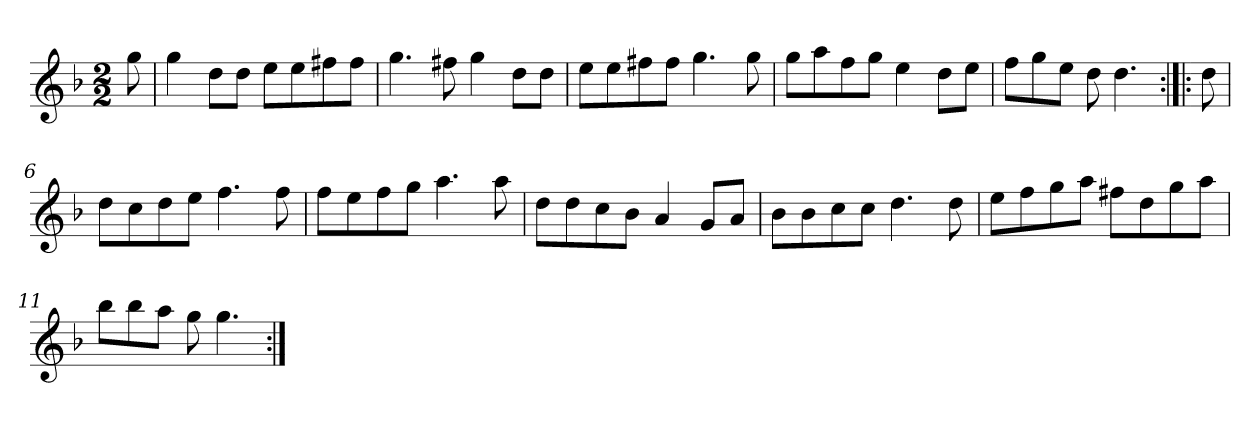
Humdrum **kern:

**kern
*part1
*staff1
*clefG2
*k[b-]
*G:dor
*M2/2
*MM120
=
8gg
=1
4gg
8dd\L
8dd\J
8ee\L
8ee\
8ff#X\
8ff#\J
=2
4.gg
8ff#X
4gg
8dd\L
8dd\J
=3
8ee\L
8ee\
8ff#X\
8ff#\J
4.gg
8gg
=4
8gg\L
8aa\
8ff\
8gg\J
4ee
8dd\L
8ee\J
=5
8ff\L
8gg\
8ee\J
8dd
4.dd
=:|!|:
8dd
=6
8dd\L
8cc\
8dd\
8ee\J
4.ff
8ff
=7
8ff\L
8ee\
8ff\
8gg\J
4.aa
8aa
=8
8dd\L
8dd\
8cc\
8b-\J
4a
8g/L
8a/J
=9
8b-\L
8b-\
8cc\
8cc\J
4.dd
8dd
=10
8ee\L
8ff\
8gg\
8aa\J
8ff#X\L
8dd\
8gg\
8aa\J
=11
8bb-\L
8bb-\
8aa\J
8gg
4.gg
=:|!
*-
